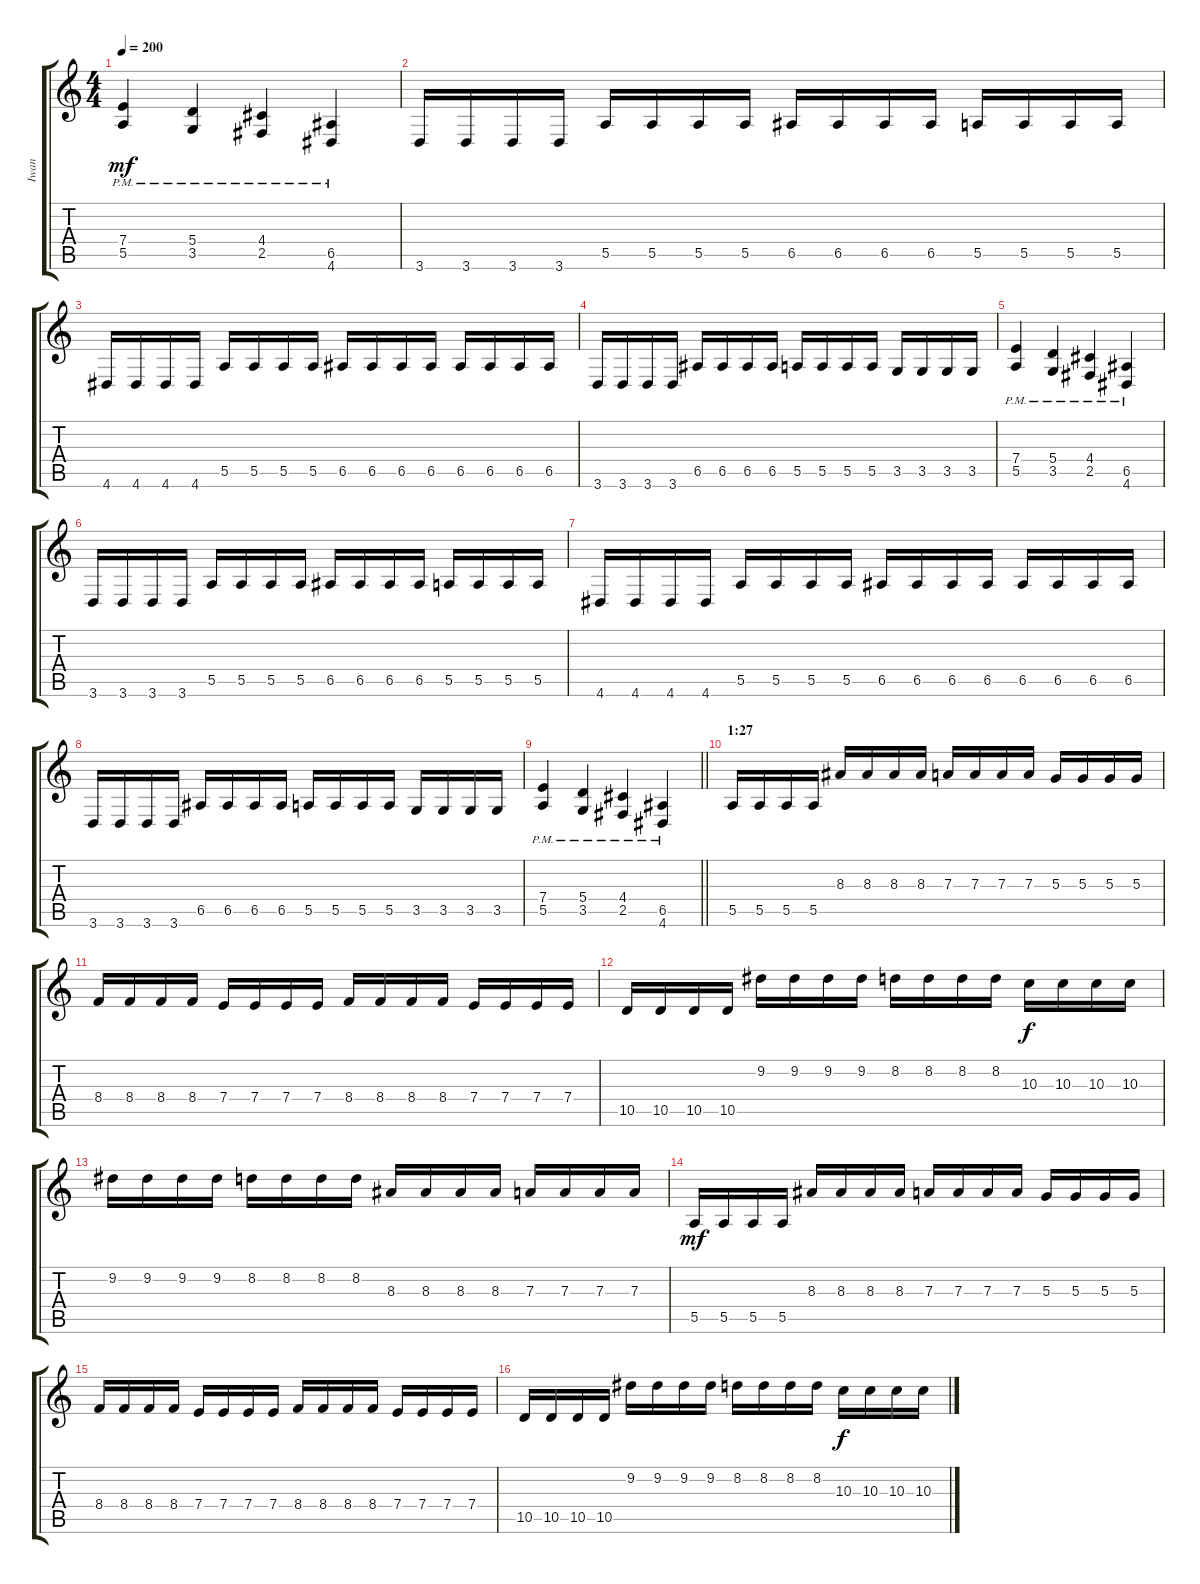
\track ("Iwan" "Iwan") {instrument distortionguitar}
\staff {score tabs}
\tuning (B3 Gb3 D3 A2 E2 B1) {hide}
\ts (4 4)
\tempo 200
\clef g2
\ks c
(7.4{pm} 5.5{pm}).4{dy mf} (5.4{pm} 3.5{pm}).4 (4.4{pm} 2.5{pm}).4 (6.5{pm} 4.6{pm}).4 |
3.6.16 3.6.16 3.6.16 3.6.16 5.5.16 5.5.16 5.5.16 5.5.16 6.5.16 6.5.16 6.5.16 6.5.16 5.5.16 5.5.16 5.5.16 5.5.16 |
4.6.16 4.6.16 4.6.16 4.6.16 5.5.16 5.5.16 5.5.16 5.5.16 6.5.16 6.5.16 6.5.16 6.5.16 6.5.16 6.5.16 6.5.16 6.5.16 |
3.6.16 3.6.16 3.6.16 3.6.16 6.5.16 6.5.16 6.5.16 6.5.16 5.5.16 5.5.16 5.5.16 5.5.16 3.5.16 3.5.16 3.5.16 3.5.16 |
(7.4{pm} 5.5{pm}).4 (5.4{pm} 3.5{pm}).4 (4.4{pm} 2.5{pm}).4 (6.5{pm} 4.6{pm}).4 |
3.6.16 3.6.16 3.6.16 3.6.16 5.5.16 5.5.16 5.5.16 5.5.16 6.5.16 6.5.16 6.5.16 6.5.16 5.5.16 5.5.16 5.5.16 5.5.16 |
4.6.16 4.6.16 4.6.16 4.6.16 5.5.16 5.5.16 5.5.16 5.5.16 6.5.16 6.5.16 6.5.16 6.5.16 6.5.16 6.5.16 6.5.16 6.5.16 |
3.6.16 3.6.16 3.6.16 3.6.16 6.5.16 6.5.16 6.5.16 6.5.16 5.5.16 5.5.16 5.5.16 5.5.16 3.5.16 3.5.16 3.5.16 3.5.16 |
\barLineRight lightlight
(7.4{pm} 5.5{pm}).4 (5.4{pm} 3.5{pm}).4 (4.4{pm} 2.5{pm}).4 (6.5{pm} 4.6{pm}).4 |
\section ("" "1:27")
5.5.16 5.5.16 5.5.16 5.5.16 8.3.16 8.3.16 8.3.16 8.3.16 7.3.16 7.3.16 7.3.16 7.3.16 5.3.16 5.3.16 5.3.16 5.3.16 |
8.4.16 8.4.16 8.4.16 8.4.16 7.4.16 7.4.16 7.4.16 7.4.16 8.4.16 8.4.16 8.4.16 8.4.16 7.4.16 7.4.16 7.4.16 7.4.16 |
10.5.16 10.5.16 10.5.16 10.5.16 9.2.16 9.2.16 9.2.16 9.2.16 8.2.16 8.2.16 8.2.16 8.2.16 10.3.16{dy f} 10.3.16 10.3.16 10.3.16 |
9.2.16 9.2.16 9.2.16 9.2.16 8.2.16 8.2.16 8.2.16 8.2.16 8.3.16 8.3.16 8.3.16 8.3.16 7.3.16 7.3.16 7.3.16 7.3.16 |
5.5.16{dy mf} 5.5.16 5.5.16 5.5.16 8.3.16 8.3.16 8.3.16 8.3.16 7.3.16 7.3.16 7.3.16 7.3.16 5.3.16 5.3.16 5.3.16 5.3.16 |
8.4.16 8.4.16 8.4.16 8.4.16 7.4.16 7.4.16 7.4.16 7.4.16 8.4.16 8.4.16 8.4.16 8.4.16 7.4.16 7.4.16 7.4.16 7.4.16 |
10.5.16 10.5.16 10.5.16 10.5.16 9.2.16 9.2.16 9.2.16 9.2.16 8.2.16 8.2.16 8.2.16 8.2.16 10.3.16{dy f} 10.3.16 10.3.16 10.3.16
